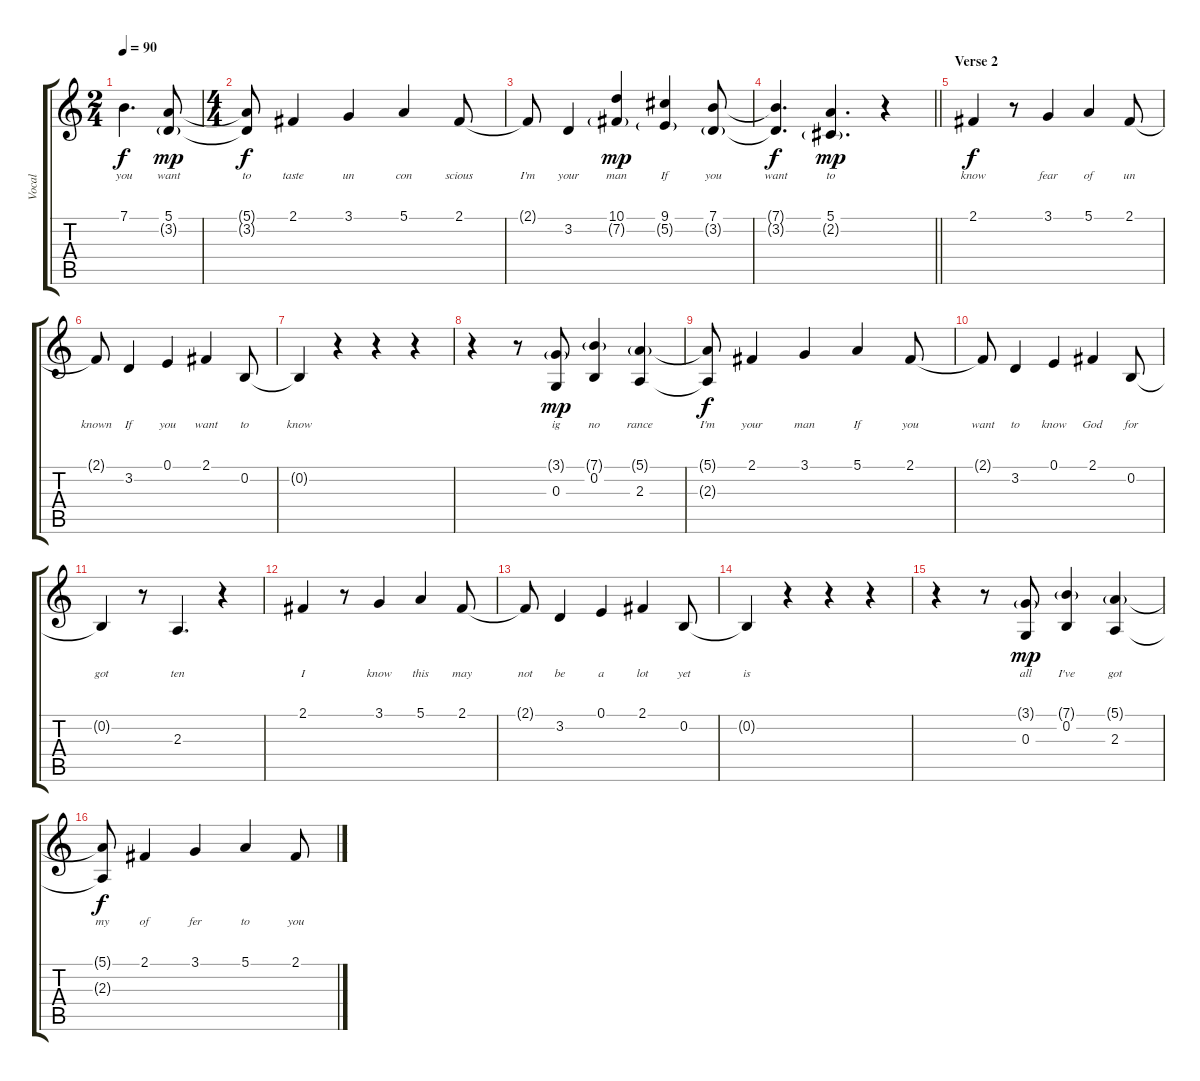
\track ("Vocal" "Vocal") {instrument acousticgrandpiano}
\staff {score tabs}
\tuning (E4 B3 G3 D3 A2 E2) {hide}
\ts (2 4)
\tempo 90
\clef g2
\ks c
7.1{t}.4{d lyrics (0 "you") lyrics (1 "") lyrics (2 "") lyrics (3 "") lyrics (4 "") dy f} (5.1 3.2{g}).8{lyrics (0 "want") lyrics (1 "") lyrics (2 "") lyrics (3 "") lyrics (4 "") dy mp} |
\ts (4 4)
(5.1{t} 3.2{t}).8{lyrics (0 "to") lyrics (1 "") lyrics (2 "") lyrics (3 "") lyrics (4 "") dy f} 2.1.4{lyrics (0 "taste") lyrics (1 "") lyrics (2 "") lyrics (3 "") lyrics (4 "")} 3.1.4{lyrics (0 "un") lyrics (1 "") lyrics (2 "") lyrics (3 "") lyrics (4 "")} 5.1.4{lyrics (0 "con") lyrics (1 "") lyrics (2 "") lyrics (3 "") lyrics (4 "")} 2.1.8{lyrics (0 "scious") lyrics (1 "") lyrics (2 "") lyrics (3 "") lyrics (4 "")} |
2.1{t}.8{lyrics (0 "I'm") lyrics (1 "") lyrics (2 "") lyrics (3 "") lyrics (4 "")} 3.2.4{lyrics (0 "your") lyrics (1 "") lyrics (2 "") lyrics (3 "") lyrics (4 "")} (10.1 7.2{g}).4{lyrics (0 "man") lyrics (1 "") lyrics (2 "") lyrics (3 "") lyrics (4 "") dy mp} (9.1 5.2{g}).4{lyrics (0 "If") lyrics (1 "") lyrics (2 "") lyrics (3 "") lyrics (4 "")} (7.1 3.2{g}).8{lyrics (0 "you") lyrics (1 "") lyrics (2 "") lyrics (3 "") lyrics (4 "")} |
\barLineRight lightlight
(7.1{t} 3.2{t}).4{d lyrics (0 "want") lyrics (1 "") lyrics (2 "") lyrics (3 "") lyrics (4 "") dy f} (5.1 2.2{g}).4{d lyrics (0 "to") lyrics (1 "") lyrics (2 "") lyrics (3 "") lyrics (4 "") dy mp} r.4 |
\section ("" "Verse 2")
2.1.4{lyrics (0 "know") lyrics (1 "") lyrics (2 "") lyrics (3 "") lyrics (4 "") dy f} r.8 3.1.4{lyrics (0 "fear") lyrics (1 "") lyrics (2 "") lyrics (3 "") lyrics (4 "")} 5.1.4{lyrics (0 "of") lyrics (1 "") lyrics (2 "") lyrics (3 "") lyrics (4 "")} 2.1.8{lyrics (0 "un") lyrics (1 "") lyrics (2 "") lyrics (3 "") lyrics (4 "")} |
2.1{t}.8{lyrics (0 "known") lyrics (1 "") lyrics (2 "") lyrics (3 "") lyrics (4 "")} 3.2.4{lyrics (0 "If") lyrics (1 "") lyrics (2 "") lyrics (3 "") lyrics (4 "")} 0.1.4{lyrics (0 "you") lyrics (1 "") lyrics (2 "") lyrics (3 "") lyrics (4 "")} 2.1.4{lyrics (0 "want") lyrics (1 "") lyrics (2 "") lyrics (3 "") lyrics (4 "")} 0.2.8{lyrics (0 "to") lyrics (1 "") lyrics (2 "") lyrics (3 "") lyrics (4 "")} |
0.2{t}.4{lyrics (0 "know") lyrics (1 "") lyrics (2 "") lyrics (3 "") lyrics (4 "")} r.4 r.4 r.4 |
r.4 r.8 (3.1{g} 0.3).8{lyrics (0 "ig") lyrics (1 "") lyrics (2 "") lyrics (3 "") lyrics (4 "") dy mp} (7.1{g} 0.2).4{lyrics (0 "no") lyrics (1 "") lyrics (2 "") lyrics (3 "") lyrics (4 "")} (5.1{g} 2.3).4{lyrics (0 "rance") lyrics (1 "") lyrics (2 "") lyrics (3 "") lyrics (4 "")} |
(5.1{t} 2.3{t}).8{lyrics (0 "I'm") lyrics (1 "") lyrics (2 "") lyrics (3 "") lyrics (4 "") dy f} 2.1.4{lyrics (0 "your") lyrics (1 "") lyrics (2 "") lyrics (3 "") lyrics (4 "")} 3.1.4{lyrics (0 "man") lyrics (1 "") lyrics (2 "") lyrics (3 "") lyrics (4 "")} 5.1.4{lyrics (0 "If") lyrics (1 "") lyrics (2 "") lyrics (3 "") lyrics (4 "")} 2.1.8{lyrics (0 "you") lyrics (1 "") lyrics (2 "") lyrics (3 "") lyrics (4 "")} |
2.1{t}.8{lyrics (0 "want") lyrics (1 "") lyrics (2 "") lyrics (3 "") lyrics (4 "")} 3.2.4{lyrics (0 "to") lyrics (1 "") lyrics (2 "") lyrics (3 "") lyrics (4 "")} 0.1.4{lyrics (0 "know") lyrics (1 "") lyrics (2 "") lyrics (3 "") lyrics (4 "")} 2.1.4{lyrics (0 "God") lyrics (1 "") lyrics (2 "") lyrics (3 "") lyrics (4 "")} 0.2.8{lyrics (0 "for") lyrics (1 "") lyrics (2 "") lyrics (3 "") lyrics (4 "")} |
0.2{t}.4{lyrics (0 "got") lyrics (1 "") lyrics (2 "") lyrics (3 "") lyrics (4 "")} r.8 2.3.4{d lyrics (0 "ten") lyrics (1 "") lyrics (2 "") lyrics (3 "") lyrics (4 "")} r.4 |
2.1.4{lyrics (0 "I") lyrics (1 "") lyrics (2 "") lyrics (3 "") lyrics (4 "")} r.8 3.1.4{lyrics (0 "know") lyrics (1 "") lyrics (2 "") lyrics (3 "") lyrics (4 "")} 5.1.4{lyrics (0 "this") lyrics (1 "") lyrics (2 "") lyrics (3 "") lyrics (4 "")} 2.1.8{lyrics (0 "may") lyrics (1 "") lyrics (2 "") lyrics (3 "") lyrics (4 "")} |
2.1{t}.8{lyrics (0 "not") lyrics (1 "") lyrics (2 "") lyrics (3 "") lyrics (4 "")} 3.2.4{lyrics (0 "be") lyrics (1 "") lyrics (2 "") lyrics (3 "") lyrics (4 "")} 0.1.4{lyrics (0 "a") lyrics (1 "") lyrics (2 "") lyrics (3 "") lyrics (4 "")} 2.1.4{lyrics (0 "lot") lyrics (1 "") lyrics (2 "") lyrics (3 "") lyrics (4 "")} 0.2.8{lyrics (0 "yet") lyrics (1 "") lyrics (2 "") lyrics (3 "") lyrics (4 "")} |
0.2{t}.4{lyrics (0 "is") lyrics (1 "") lyrics (2 "") lyrics (3 "") lyrics (4 "")} r.4 r.4 r.4 |
r.4 r.8 (3.1{g} 0.3).8{lyrics (0 "all") lyrics (1 "") lyrics (2 "") lyrics (3 "") lyrics (4 "") dy mp} (7.1{g} 0.2).4{lyrics (0 "I've") lyrics (1 "") lyrics (2 "") lyrics (3 "") lyrics (4 "")} (5.1{g} 2.3).4{lyrics (0 "got") lyrics (1 "") lyrics (2 "") lyrics (3 "") lyrics (4 "")} |
(5.1{t} 2.3{t}).8{lyrics (0 "my") lyrics (1 "") lyrics (2 "") lyrics (3 "") lyrics (4 "") dy f} 2.1.4{lyrics (0 "of") lyrics (1 "") lyrics (2 "") lyrics (3 "") lyrics (4 "")} 3.1.4{lyrics (0 "fer") lyrics (1 "") lyrics (2 "") lyrics (3 "") lyrics (4 "")} 5.1.4{lyrics (0 "to") lyrics (1 "") lyrics (2 "") lyrics (3 "") lyrics (4 "")} 2.1.8{lyrics (0 "you") lyrics (1 "") lyrics (2 "") lyrics (3 "") lyrics (4 "")}
